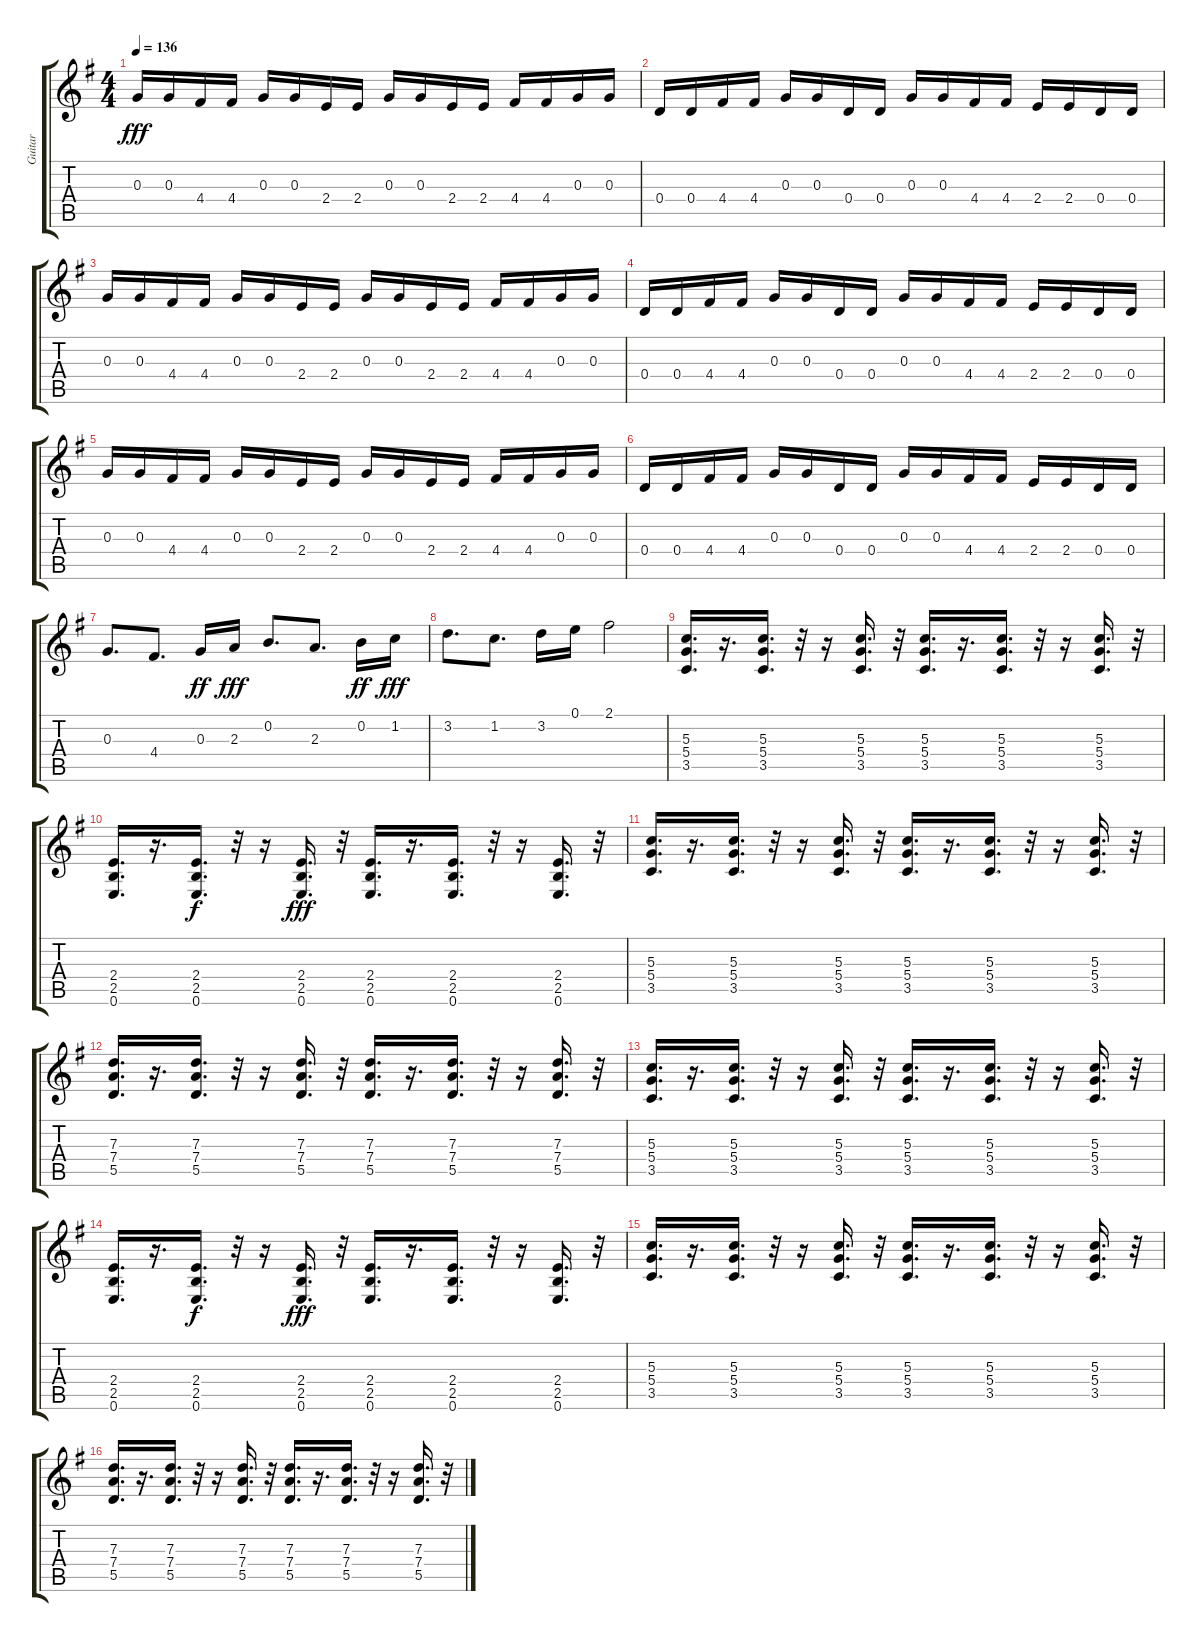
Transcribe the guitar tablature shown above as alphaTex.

\track ("Guitar" "Guitar") {instrument overdrivenguitar}
\staff {score tabs}
\tuning (E4 B3 G3 D3 A2 E2) {hide}
\ts (4 4)
\tempo 136
\clef g2
\ks eminor
0.3.16{dy fff instrument distortionguitar} 0.3.16 4.4.16 4.4.16 0.3.16 0.3.16 2.4.16 2.4.16 0.3.16 0.3.16 2.4.16 2.4.16 4.4.16 4.4.16 0.3.16 0.3.16 |
0.4.16 0.4.16 4.4.16 4.4.16 0.3.16 0.3.16 0.4.16 0.4.16 0.3.16 0.3.16 4.4.16 4.4.16 2.4.16 2.4.16 0.4.16 0.4.16 |
0.3.16 0.3.16 4.4.16 4.4.16 0.3.16 0.3.16 2.4.16 2.4.16 0.3.16 0.3.16 2.4.16 2.4.16 4.4.16 4.4.16 0.3.16 0.3.16 |
0.4.16 0.4.16 4.4.16 4.4.16 0.3.16 0.3.16 0.4.16 0.4.16 0.3.16 0.3.16 4.4.16 4.4.16 2.4.16 2.4.16 0.4.16 0.4.16 |
0.3.16 0.3.16 4.4.16 4.4.16 0.3.16 0.3.16 2.4.16 2.4.16 0.3.16 0.3.16 2.4.16 2.4.16 4.4.16 4.4.16 0.3.16 0.3.16 |
0.4.16 0.4.16 4.4.16 4.4.16 0.3.16 0.3.16 0.4.16 0.4.16 0.3.16 0.3.16 4.4.16 4.4.16 2.4.16 2.4.16 0.4.16 0.4.16 |
0.3.8{d instrument overdrivenguitar} 4.4.8{d} 0.3.16{dy ff} 2.3.16{dy fff} 0.2.8{d} 2.3.8{d} 0.2.16{dy ff} 1.2.16{dy fff} |
3.2.8{d} 1.2.8{d} 3.2.16 0.1.16 2.1.2 |
(5.3 5.4 3.5).16{d} r.16{d} (5.3 5.4 3.5).16{d} r.32 r.16 (5.3 5.4 3.5).16{d} r.32 (5.3 5.4 3.5).16{d} r.16{d} (5.3 5.4 3.5).16{d} r.32 r.16 (5.3 5.4 3.5).16{d} r.32 |
(2.4 2.5 0.6).16{d} r.16{d} (2.4 2.5 0.6).16{d dy f} r.32 r.16 (2.4 2.5 0.6).16{d dy fff} r.32 (2.4 2.5 0.6).16{d} r.16{d} (2.4 2.5 0.6).16{d} r.32 r.16 (2.4 2.5 0.6).16{d} r.32 |
(5.3 5.4 3.5).16{d} r.16{d} (5.3 5.4 3.5).16{d} r.32 r.16 (5.3 5.4 3.5).16{d} r.32 (5.3 5.4 3.5).16{d} r.16{d} (5.3 5.4 3.5).16{d} r.32 r.16 (5.3 5.4 3.5).16{d} r.32 |
(7.3 7.4 5.5).16{d} r.16{d} (7.3 7.4 5.5).16{d} r.32 r.16 (7.3 7.4 5.5).16{d} r.32 (7.3 7.4 5.5).16{d} r.16{d} (7.3 7.4 5.5).16{d} r.32 r.16 (7.3 7.4 5.5).16{d} r.32 |
(5.3 5.4 3.5).16{d} r.16{d} (5.3 5.4 3.5).16{d} r.32 r.16 (5.3 5.4 3.5).16{d} r.32 (5.3 5.4 3.5).16{d} r.16{d} (5.3 5.4 3.5).16{d} r.32 r.16 (5.3 5.4 3.5).16{d} r.32 |
(2.4 2.5 0.6).16{d} r.16{d} (2.4 2.5 0.6).16{d dy f} r.32 r.16 (2.4 2.5 0.6).16{d dy fff} r.32 (2.4 2.5 0.6).16{d} r.16{d} (2.4 2.5 0.6).16{d} r.32 r.16 (2.4 2.5 0.6).16{d} r.32 |
(5.3 5.4 3.5).16{d} r.16{d} (5.3 5.4 3.5).16{d} r.32 r.16 (5.3 5.4 3.5).16{d} r.32 (5.3 5.4 3.5).16{d} r.16{d} (5.3 5.4 3.5).16{d} r.32 r.16 (5.3 5.4 3.5).16{d} r.32 |
(7.3 7.4 5.5).16{d} r.16{d} (7.3 7.4 5.5).16{d} r.32 r.16 (7.3 7.4 5.5).16{d} r.32 (7.3 7.4 5.5).16{d} r.16{d} (7.3 7.4 5.5).16{d} r.32 r.16 (7.3 7.4 5.5).16{d} r.32
